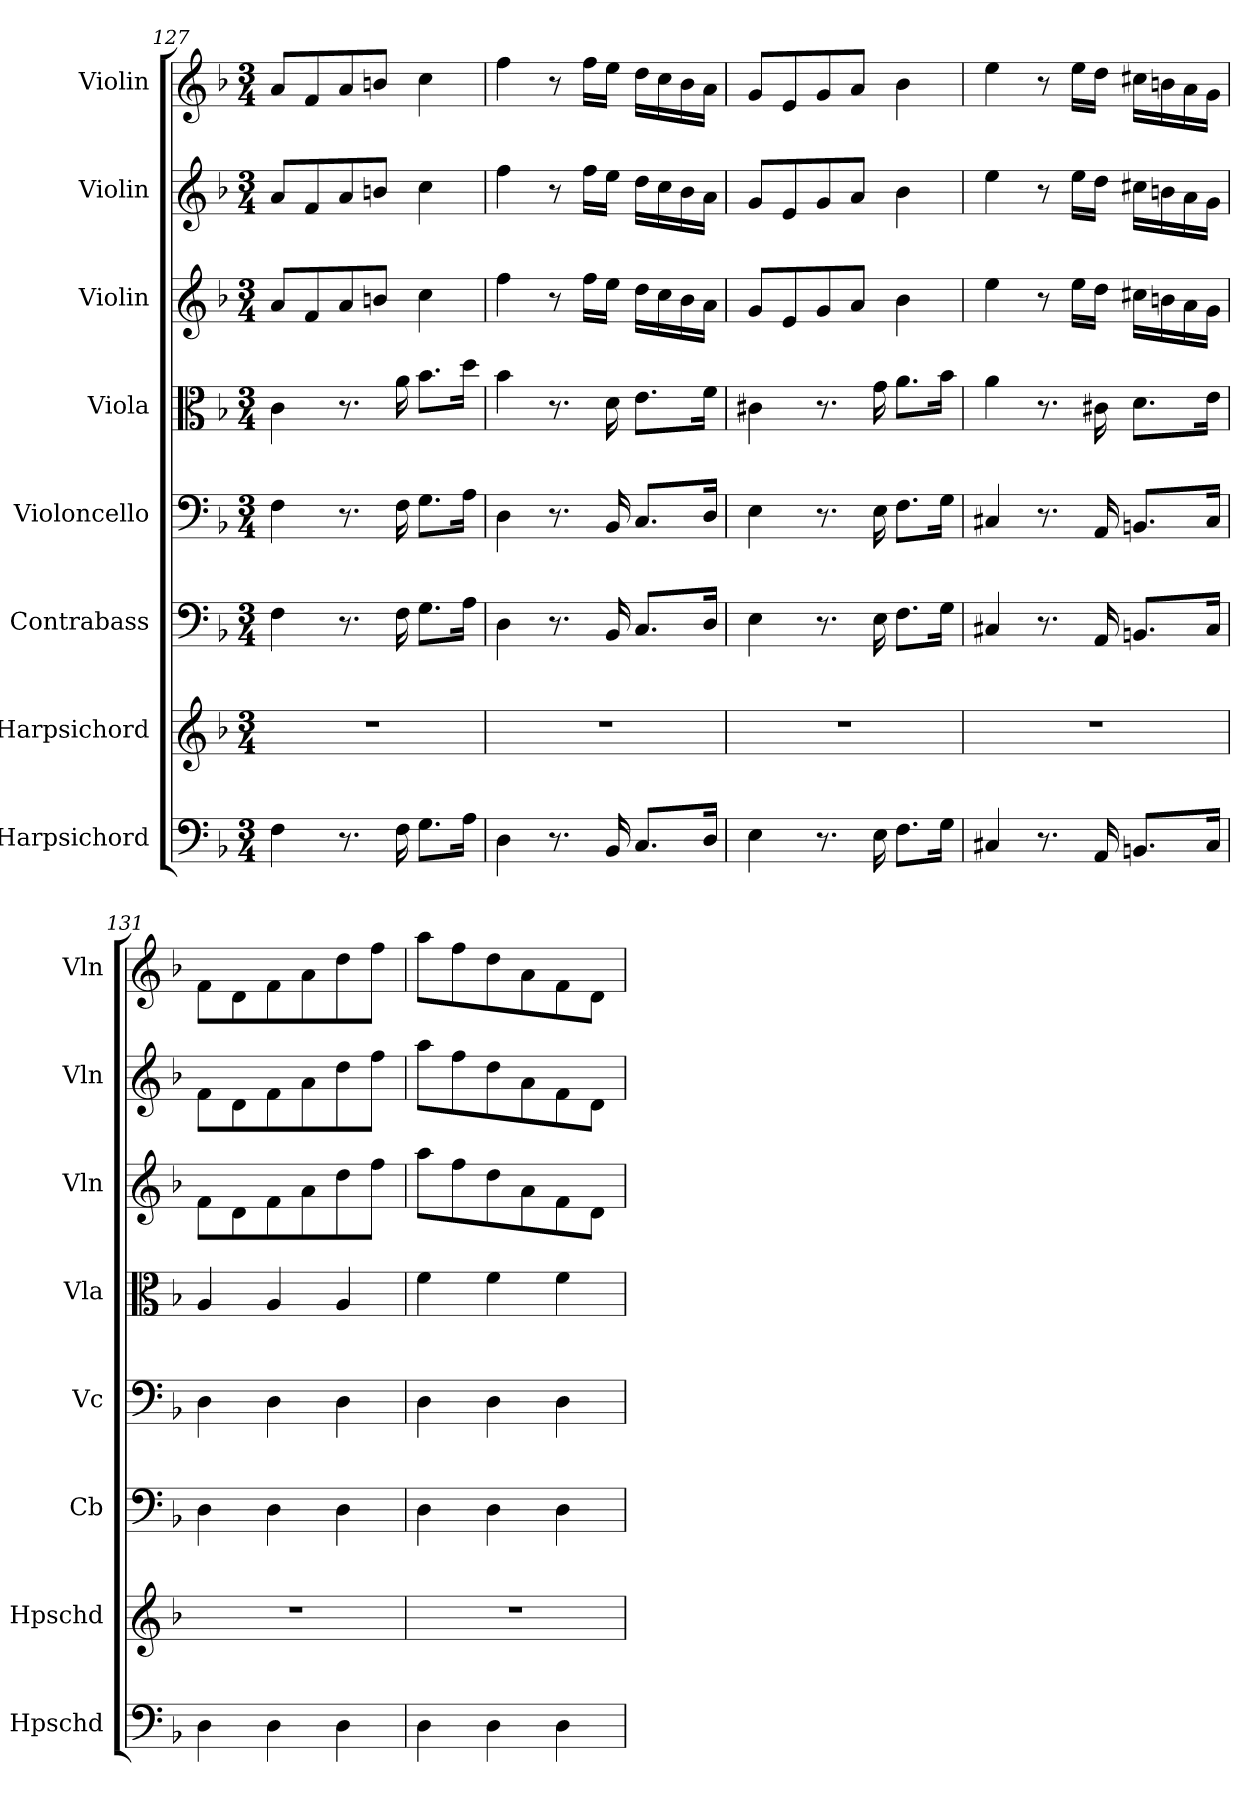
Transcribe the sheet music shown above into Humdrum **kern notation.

**kern	**kern	**kern	**kern	**kern	**kern	**kern	**kern
*part8	*part7	*part6	*part5	*part4	*part3	*part2	*part1
*staff8	*staff7	*staff6	*staff5	*staff4	*staff3	*staff2	*staff1
*I"Harpsichord	*I"Harpsichord	*I"Contrabass	*I"Violoncello	*I"Viola	*I"Violin	*I"Violin	*I"Violin
*I'Hpschd	*I'Hpschd	*I'Cb	*I'Vc	*I'Vla	*I'Vln	*I'Vln	*I'Vln
*clefF4	*clefG2	*clefF4	*clefF4	*clefC3	*clefG2	*clefG2	*clefG2
*k[b-]	*k[b-]	*k[b-]	*k[b-]	*k[b-]	*k[b-]	*k[b-]	*k[b-]
*M3/4	*M3/4	*M3/4	*M3/4	*M3/4	*M3/4	*M3/4	*M3/4
=127	=127	=127	=127	=127	=127	=127	=127
4F\	2.r	4F\	4F\	4c\	8a/L	8a/L	8a/L
.	.	.	.	.	8f/	8f/	8f/
8.r	.	8.r	8.r	8.r	8a/	8a/	8a/
.	.	.	.	.	8bn/J	8bn/J	8bn/J
16F\	.	16F\	16F\	16a\	.	.	.
8.G\L	.	8.G\L	8.G\L	8.b-\L	4cc\	4cc\	4cc\
16A\Jk	.	16A\Jk	16A\Jk	16dd\Jk	.	.	.
=128	=128	=128	=128	=128	=128	=128	=128
4D\	2.r	4D\	4D\	4b-\	4ff\	4ff\	4ff\
8.r	.	8.r	8.r	8.r	8r	8r	8r
.	.	.	.	.	16ff\LL	16ff\LL	16ff\LL
16BB-/	.	16BB-/	16BB-/	16d\	16ee\JJ	16ee\JJ	16ee\JJ
8.C/L	.	8.C/L	8.C/L	8.e\L	16dd\LL	16dd\LL	16dd\LL
.	.	.	.	.	16cc\	16cc\	16cc\
.	.	.	.	.	16b-\	16b-\	16b-\
16D/Jk	.	16D/Jk	16D/Jk	16f\Jk	16a\JJ	16a\JJ	16a\JJ
=129	=129	=129	=129	=129	=129	=129	=129
4E\	2.r	4E\	4E\	4c#X\	8g/L	8g/L	8g/L
.	.	.	.	.	8e/	8e/	8e/
8.r	.	8.r	8.r	8.r	8g/	8g/	8g/
.	.	.	.	.	8a/J	8a/J	8a/J
16E\	.	16E\	16E\	16g\	.	.	.
8.F\L	.	8.F\L	8.F\L	8.a\L	4b-\	4b-\	4b-\
16G\Jk	.	16G\Jk	16G\Jk	16b-\Jk	.	.	.
=130	=130	=130	=130	=130	=130	=130	=130
4C#X/	2.r	4C#X/	4C#X/	4a\	4ee\	4ee\	4ee\
8.r	.	8.r	8.r	8.r	8r	8r	8r
.	.	.	.	.	16ee\LL	16ee\LL	16ee\LL
16AA/	.	16AA/	16AA/	16c#X\	16dd\JJ	16dd\JJ	16dd\JJ
8.BBn/L	.	8.BBn/L	8.BBn/L	8.d\L	16cc#X\LL	16cc#X\LL	16cc#X\LL
.	.	.	.	.	16bn\	16bn\	16bn\
.	.	.	.	.	16a\	16a\	16a\
16C#/Jk	.	16C#/Jk	16C#/Jk	16e\Jk	16g\JJ	16g\JJ	16g\JJ
=131	=131	=131	=131	=131	=131	=131	=131
4D\	2.r	4D\	4D\	4A/	8f\L	8f\L	8f\L
.	.	.	.	.	8d\	8d\	8d\
4D\	.	4D\	4D\	4A/	8f\	8f\	8f\
.	.	.	.	.	8a\	8a\	8a\
4D\	.	4D\	4D\	4A/	8dd\	8dd\	8dd\
.	.	.	.	.	8ff\J	8ff\J	8ff\J
=132	=132	=132	=132	=132	=132	=132	=132
4D\	2.r	4D\	4D\	4f\	8aa\L	8aa\L	8aa\L
.	.	.	.	.	8ff\	8ff\	8ff\
4D\	.	4D\	4D\	4f\	8dd\	8dd\	8dd\
.	.	.	.	.	8a\	8a\	8a\
4D\	.	4D\	4D\	4f\	8f\	8f\	8f\
.	.	.	.	.	8d\J	8d\J	8d\J
=	=	=	=	=	=	=	=
*-	*-	*-	*-	*-	*-	*-	*-
